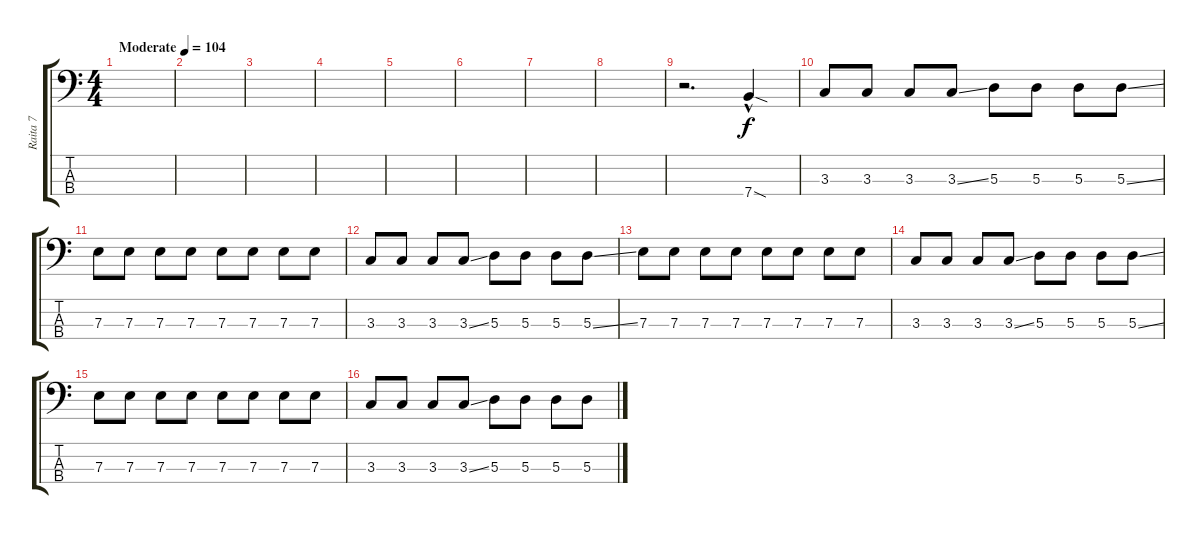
\track ("Raita 7" "Raita 7") {instrument electricbassfinger}
\staff {score tabs}
\tuning (G2 D2 A1 E1) {hide}
\ts (4 4)
\tempo (104 "Moderate")
\clef f4
\ks c
|
|
|
|
|
|
|
|
r.2{d} 7.4{sod hac}.4 |
3.3.8{dy f} 3.3.8 3.3.8 3.3{ss}.8 5.3.8 5.3.8 5.3.8 5.3{ss}.8 |
7.3.8 7.3.8 7.3.8 7.3.8 7.3.8 7.3.8 7.3.8 7.3.8 |
3.3.8 3.3.8 3.3.8 3.3{ss}.8 5.3.8 5.3.8 5.3.8 5.3{ss}.8 |
7.3.8 7.3.8 7.3.8 7.3.8 7.3.8 7.3.8 7.3.8 7.3.8 |
3.3.8 3.3.8 3.3.8 3.3{ss}.8 5.3.8 5.3.8 5.3.8 5.3{ss}.8 |
7.3.8 7.3.8 7.3.8 7.3.8 7.3.8 7.3.8 7.3.8 7.3.8 |
3.3.8 3.3.8 3.3.8 3.3{ss}.8 5.3.8 5.3.8 5.3.8 5.3{ss}.8
